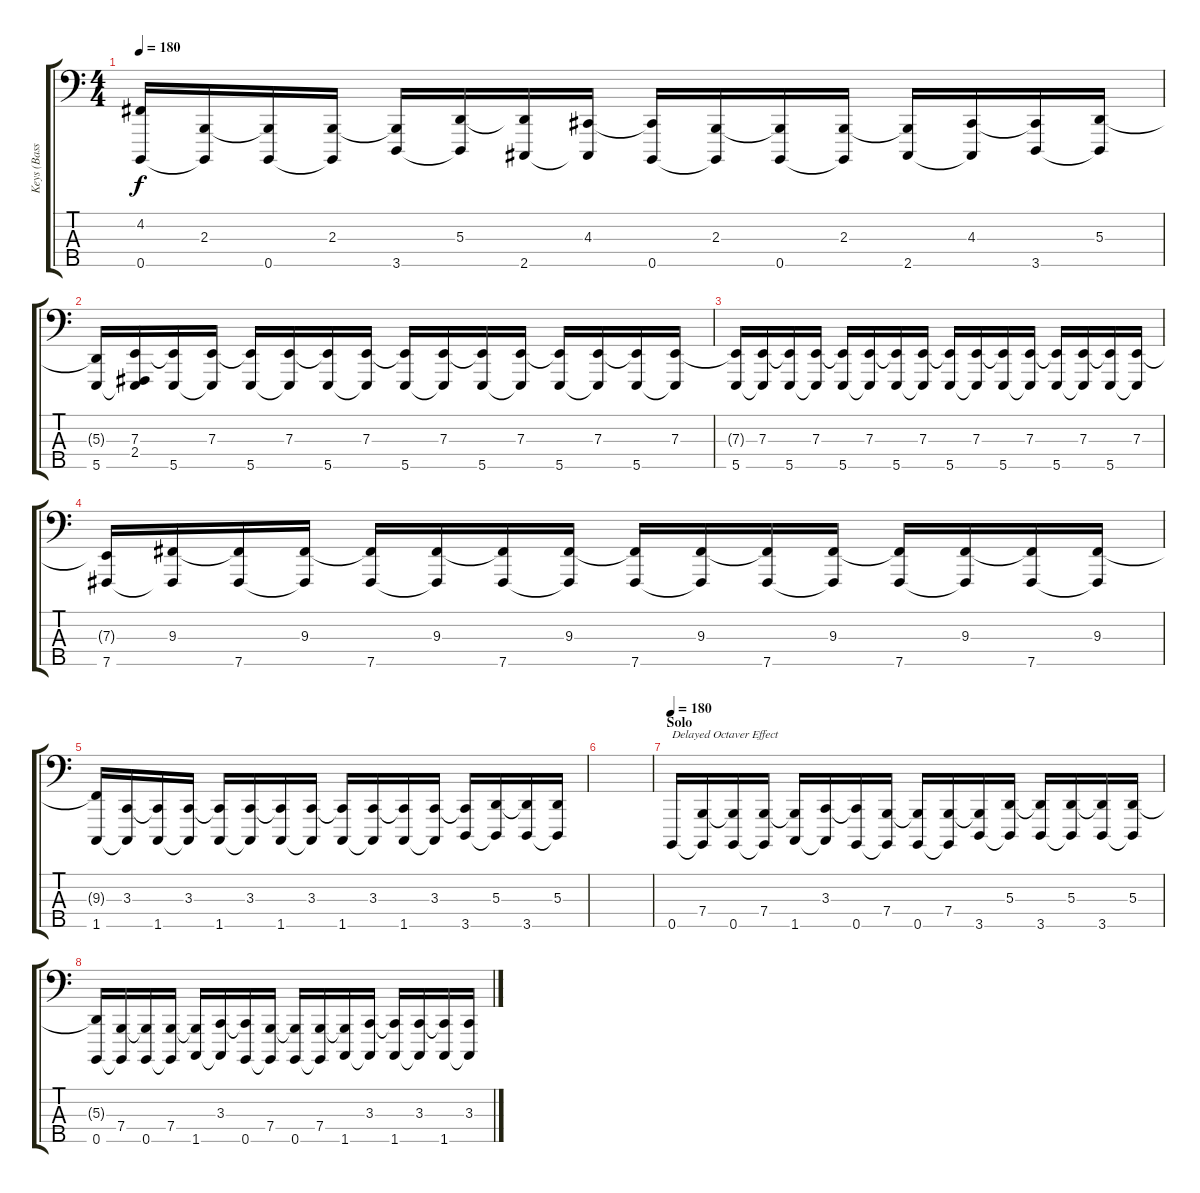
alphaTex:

\track ("Keys (Bass)" "Keys (Bass") {instrument pad1newage}
\staff {score tabs}
\tuning (G2 D2 A1 E1 B0) {hide}
\ts (4 4)
\tempo 180
\clef f4
\ks c
(4.2{t} 0.5).16{dy f} (2.3 0.5{t}).16 (2.3{t} 0.5).16 (2.3 0.5{t}).16 (2.3{t} 3.5).16 (5.3 3.5{t}).16 (5.3{t} 2.5).16 (4.3 2.5{t}).16 (4.3{t} 0.5).16 (2.3 0.5{t}).16 (2.3{t} 0.5).16 (2.3 0.5{t}).16 (2.3{t} 2.5).16 (4.3 2.5{t}).16 (4.3{t} 3.5).16 (5.3 3.5{t}).16 |
(5.3{t} 5.5).16 (7.3 2.4{t} 5.5{t}).16 (7.3{t} 5.5).16 (7.3 5.5{t}).16 (7.3{t} 5.5).16 (7.3 5.5{t}).16 (7.3{t} 5.5).16 (7.3 5.5{t}).16 (7.3{t} 5.5).16 (7.3 5.5{t}).16 (7.3{t} 5.5).16 (7.3 5.5{t}).16 (7.3{t} 5.5).16 (7.3 5.5{t}).16 (7.3{t} 5.5).16 (7.3 5.5{t}).16 |
(7.3{t} 5.5).16 (7.3 5.5{t}).16 (7.3{t} 5.5).16 (7.3 5.5{t}).16 (7.3{t} 5.5).16 (7.3 5.5{t}).16 (7.3{t} 5.5).16 (7.3 5.5{t}).16 (7.3{t} 5.5).16 (7.3 5.5{t}).16 (7.3{t} 5.5).16 (7.3 5.5{t}).16 (7.3{t} 5.5).16 (7.3 5.5{t}).16 (7.3{t} 5.5).16 (7.3 5.5{t}).16 |
(7.3{t} 7.5).16 (9.3 7.5{t}).16 (9.3{t} 7.5).16 (9.3 7.5{t}).16 (9.3{t} 7.5).16 (9.3 7.5{t}).16 (9.3{t} 7.5).16 (9.3 7.5{t}).16 (9.3{t} 7.5).16 (9.3 7.5{t}).16 (9.3{t} 7.5).16 (9.3 7.5{t}).16 (9.3{t} 7.5).16 (9.3 7.5{t}).16 (9.3{t} 7.5).16 (9.3 7.5{t}).16 |
(9.3{t} 1.5).16 (3.3 1.5{t}).16 (3.3{t} 1.5).16 (3.3 1.5{t}).16 (3.3{t} 1.5).16 (3.3 1.5{t}).16 (3.3{t} 1.5).16 (3.3 1.5{t}).16 (3.3{t} 1.5).16 (3.3 1.5{t}).16 (3.3{t} 1.5).16 (3.3 1.5{t}).16 (3.3{t} 3.5).16 (5.3 3.5{t}).16 (5.3{t} 3.5).16 (5.3 3.5{t}).16 |
|
\section ("" "Solo")
\tempo 180
0.5.16{txt "Delayed Octaver Effect" volume 13 instrument lead8bassandlead} (7.4 0.5{t}).16 (7.4{t} 0.5).16 (7.4 0.5{t}).16 (7.4{t} 1.5).16 (3.3 1.5{t}).16 (3.3{t} 0.5).16 (7.4 0.5{t}).16 (7.4{t} 0.5).16 (7.4 0.5{t}).16 (7.4{t} 3.5).16 (5.3 3.5{t}).16 (5.3{t} 3.5).16 (5.3 3.5{t}).16 (5.3{t} 3.5).16 (5.3 3.5{t}).16 |
(5.3{t} 0.5).16 (7.4 0.5{t}).16 (7.4{t} 0.5).16 (7.4 0.5{t}).16 (7.4{t} 1.5).16 (3.3 1.5{t}).16 (3.3{t} 0.5).16 (7.4 0.5{t}).16 (7.4{t} 0.5).16 (7.4 0.5{t}).16 (7.4{t} 1.5).16 (3.3 1.5{t}).16 (3.3{t} 1.5).16 (3.3 1.5{t}).16 (3.3{t} 1.5).16 (3.3 1.5{t}).16
